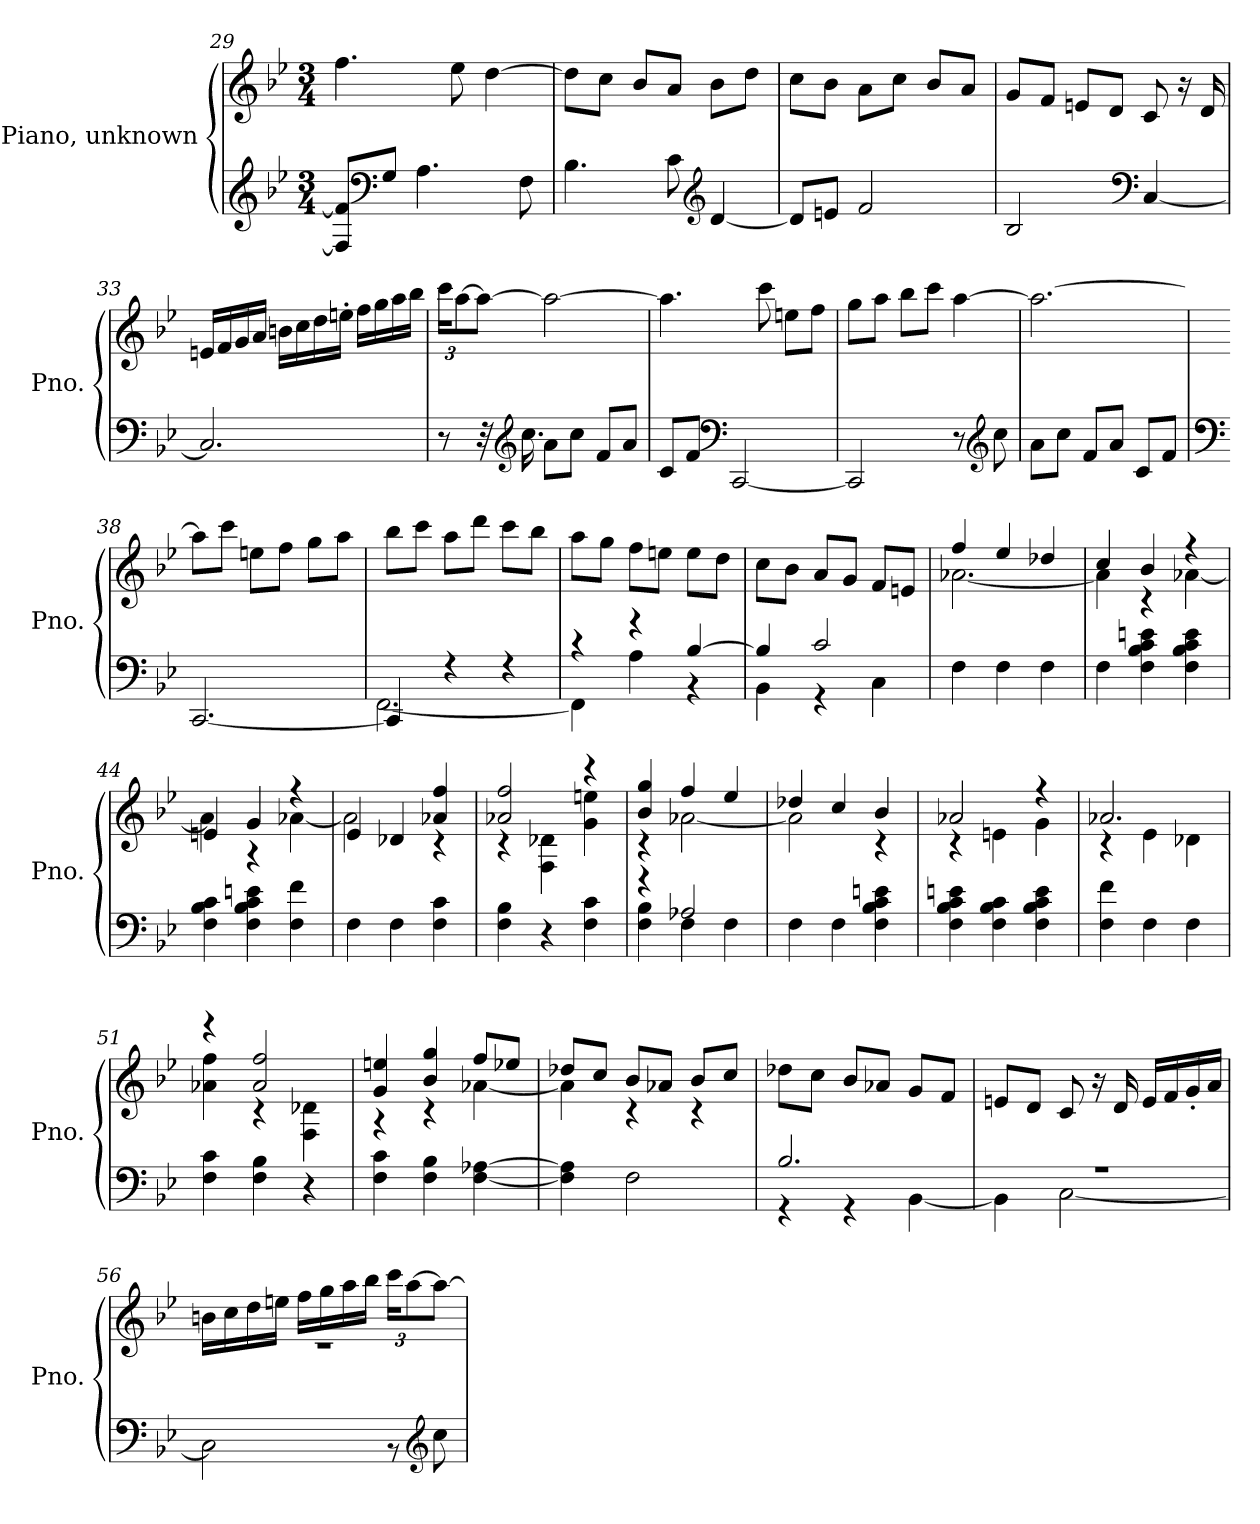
**kern	**kern
*part1	*part1
*staff2	*staff1
*I"Piano, unknown	*
*I'Pno.	*
!!LO:PB:g=z
*clefG2	*clefG2
*k[b-e-]	*k[b-e-]
*M3/4	*M3/4
=29	=29
8F/] 8f/]L	4.ff\
*clefF4	*
8G/J	.
4.A\	.
.	8ee-\
.	[4dd\
8F\	.
=30	=30
4.B-\	8dd\L]
.	8cc\J
.	8b-/L
8c\	8a/J
*clefG2	*
[4d/	8b-\L
.	8dd\J
=31	=31
8d/L]	8cc\L
8en/J	8b-\J
2f/	8a\L
.	8cc\J
.	8b-/L
.	8a/J
=32	=32
2B-/	8g/L
.	8f/J
.	8en/L
.	8d/J
*clefF4	*
[4C/	8c/
.	16r
.	16d/
!!LO:LB:g=z
=33	=33
2.C/]	16en/LL
.	16f/
.	16g/
.	16a/JJ
.	16bn\LL
.	16cc\
.	16dd\
.	16een'\JJ
.	16ff\LL
.	16gg\
.	16aa\
.	16bb-\JJ
=34	=34
*	*Xbrackettup
8r	24ccc\KL
.	[12aa\
32r	8aa\J_
*clefG2	*
16.cc\	.
8a\L	2aa\_
8cc\J	.
8f/L	.
8a/J	.
=35	=35
8c/L	4.aa\]
8f/J	.
*clefF4	*
[2CC/	.
.	8ccc\
.	8een\L
.	8ff\J
=36	=36
2CC/]	8gg\L
.	8aa\J
.	8bb-\L
.	8ccc\J
8r	[4aa\
*clefG2	*
8cc\	.
!!LO:LB:g=z
=37	=37
8a\L	2.aa\_
8cc\J	.
8f/L	.
8a/J	.
8c/L	.
8f/J	.
=38	=38
*clefF4	*
[2.CC/	8aa\L]
.	8ccc\J
.	8een\L
.	8ff\J
.	8gg\L
.	8aa\J
=39	=39
*^	*
4CC/]	[2.FF\	8bb-\L
.	.	8ccc\J
4r	.	8aa\L
.	.	8ddd\J
4r	.	8ccc\L
.	.	8bb-\J
=40	=40	=40
4r	4FF\]	8aa\L
.	.	8gg\J
4r	4A\	8ff\L
.	.	8een\J
[4B-/	4r	8ee\L
.	.	8dd\J
=41	=41	=41
4B-/]	4BB-\	8cc\L
.	.	8b-\J
2c/	4r	8a/L
.	.	8g/J
.	4C\	8f/L
.	.	8en/J
*v	*v	*
!!LO:LB:g=z
=42	=42
*	*^
4F\	4ff/	[2.a-X\
4F\	4ee-/	.
4F\	4dd-X/	.
=43	=43	=43
4F\	4cc/	4a-\]
4F\ 4B-\ 4c\ 4en\	4b-/	4r
4F\ 4B-\ 4c\ 4e\	4r	[4a-X\
=44	=44	=44
4F\ 4B-\ 4c\	4en/	4a-\]
4F\ 4B-\ 4c\ 4en\	4g/	4r
4F\ 4f\	4r	[4a-X\
=45	=45	=45
4F\	4e-/	2a-\]
4F\	4d-X/	.
4F\ 4c\	4a-X/ 4ff/	4r
=46	=46	=46
4F\ 4B-\	2a-X/ 2ff/	4r
4r	.	4F\ 4d-X\
4F\ 4c\	4r	4g\ 4een\
=47	=47	=47
*^	*	*
4r	4F\ 4B-\	4b-/ 4gg/	4r
2A-X/	4F\	4ff/	[2a-X\
.	4F\	4ee-/	.
*v	*v	*	*
=48	=48	=48
4F\	4dd-X/	2a-\]
4F\	4cc/	.
4F\ 4B-\ 4c\ 4en\	4b-/	4r
!!LO:LB:g=z	!!
=49	=49	=49
4F\ 4B-\ 4c\ 4en\	2a-X/	4r
4F\ 4B-\ 4c\	.	4en\
4F\ 4B-\ 4c\ 4e\	4r	4g\
=50	=50	=50
4F\ 4f\	2.a-X/	4r
4F\	.	4e-\
4F\	.	4d-X\
=51	=51	=51
4F\ 4c\	4r	4a-X\ 4ff\
4F\ 4B-\	2a-/ 2ff/	4r
4r	.	4F\ 4d-X\
=52	=52	=52
4F\ 4c\	4g/ 4een/	4r
4F\ 4B-\	4b-/ 4gg/	4r
[4F\ [4A-X\	8ff/L	[4a-X\
.	8ee-X/J	.
=53	=53	=53
4F\] 4A-\]	8dd-X/L	4a-\]
.	8cc/J	.
2F\	8b-/L	4r
.	8a-X/J	.
.	8b-/L	4r
.	8cc/J	.
*	*v	*v
=54	=54
*^	*
2.B-/	4r	8dd-X\L
.	.	8cc\J
.	4r	8b-/L
.	.	8a-X/J
.	[4BB-\	8g/L
.	.	8f/J
!!LO:LB:g=z
=55	=55	=55
2.r	4BB-\]	8en/L
.	.	8d/J
.	[2C\	8c/
.	.	16r
.	.	16d/
.	.	16e/LL
.	.	16f/
.	.	16g'/
.	.	16a/JJ
=56	=56	=56
2.r	2C\]	16bn\LL
.	.	16cc\
.	.	16dd\
.	.	16een\JJ
.	.	16ff\LL
.	.	16gg\
.	.	16aa\
.	.	16bb-\JJ
.	8r	24ccc\KL
.	.	[12aa\
*clefG2	*	*
.	8cc\	8aa\J_
*v	*v	*
=	=
*-	*-
